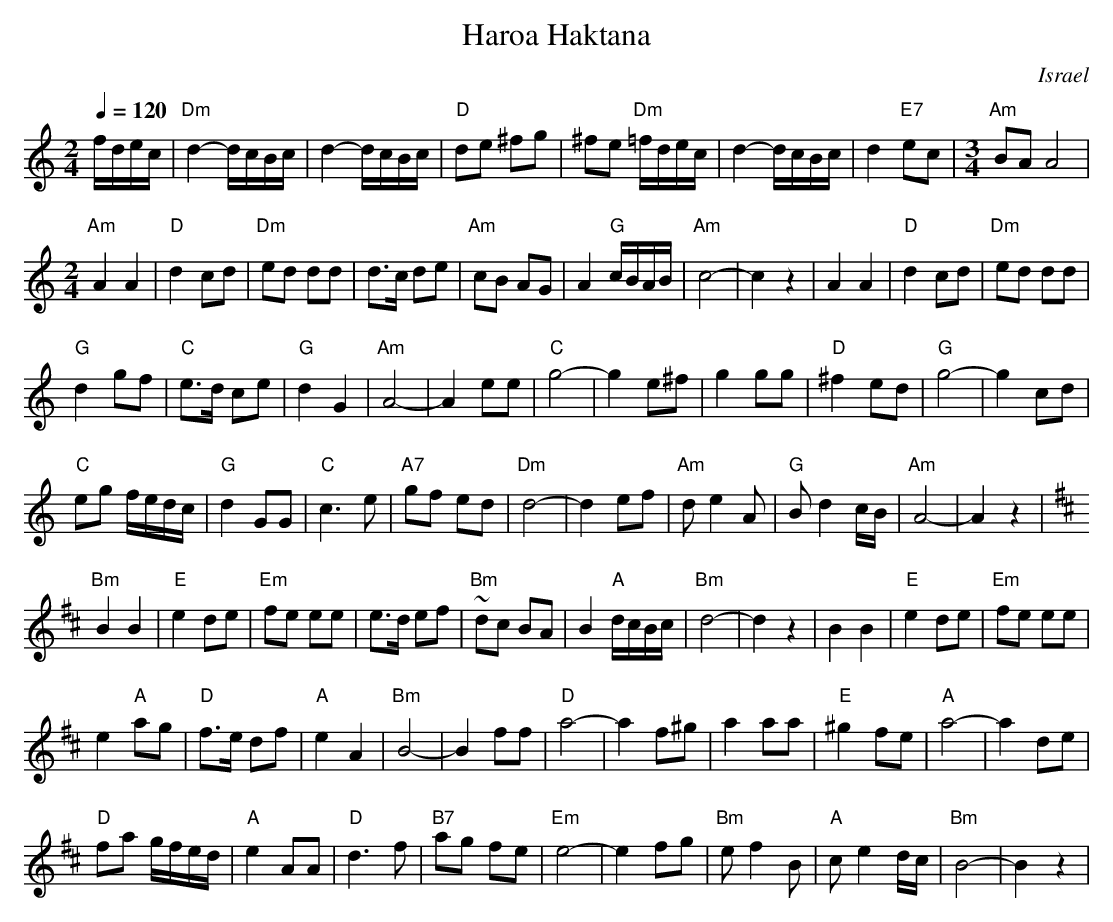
X:1
T:Haroa Haktana
L:1/16
O:Israel
M:2/4
Q:1/4=120
K:Am
fdec|"Dm" d4-dcBc|d4-dcBc|"D" d2e2 ^f2g2|\
^f2e2 "Dm" =fdec| d4-dcBc | d4 "E7" e2c2 |\
L:1/8
M:3/4
"Am" BA A4|
L:1/8
M:2/4
"Am" A2 A2 |"D" d2 cd| "Dm" ed dd | d>c de|"Am" cB AG|\
A2 "G" c/B/A/B/ |"Am" c4-|c2 z2| A2 A2 |"D" d2 cd|"Dm" ed dd|
"G" d2 gf|"C" e>d ce |"G" d2 G2 |"Am" A4-|A2 ee|\
"C" g4-|g2 e^f| g2 gg|"D" ^f2 ed|"G" g4-|g2 cd|
"C" eg f/e/d/c/|"G" d2 GG |"C" c3 e|"A7" gf ed|"Dm" d4-|d2 ef|\
"Am" d e2 A|"G" B d2 c/B/|"Am" A4-|A2 z2|
K:Bm
"Bm" B2 B2 |"E" e2 de |"Em" fe ee| e>d ef|"Bm" ~dc BA|\
B2 "A" d/c/B/c/ |"Bm" d4-|d2 z2 | B2 B2 |"E" e2 de|"Em" fe ee|
e2 "A" ag|"D" f>e df|"A" e2 A2|"Bm" B4-|B2 ff|\
"D" a4-|a2 f^g| a2 aa|"E" ^g2 fe|"A" a4-|a2 de|
"D" fa g/f/e/d/|"A" e2 AA|"D" d3 f|"B7" ag fe|"Em" e4-|e2 fg|\
"Bm" ef2B|"A" ce2 d/c/|"Bm" B4-|B2 z2|
